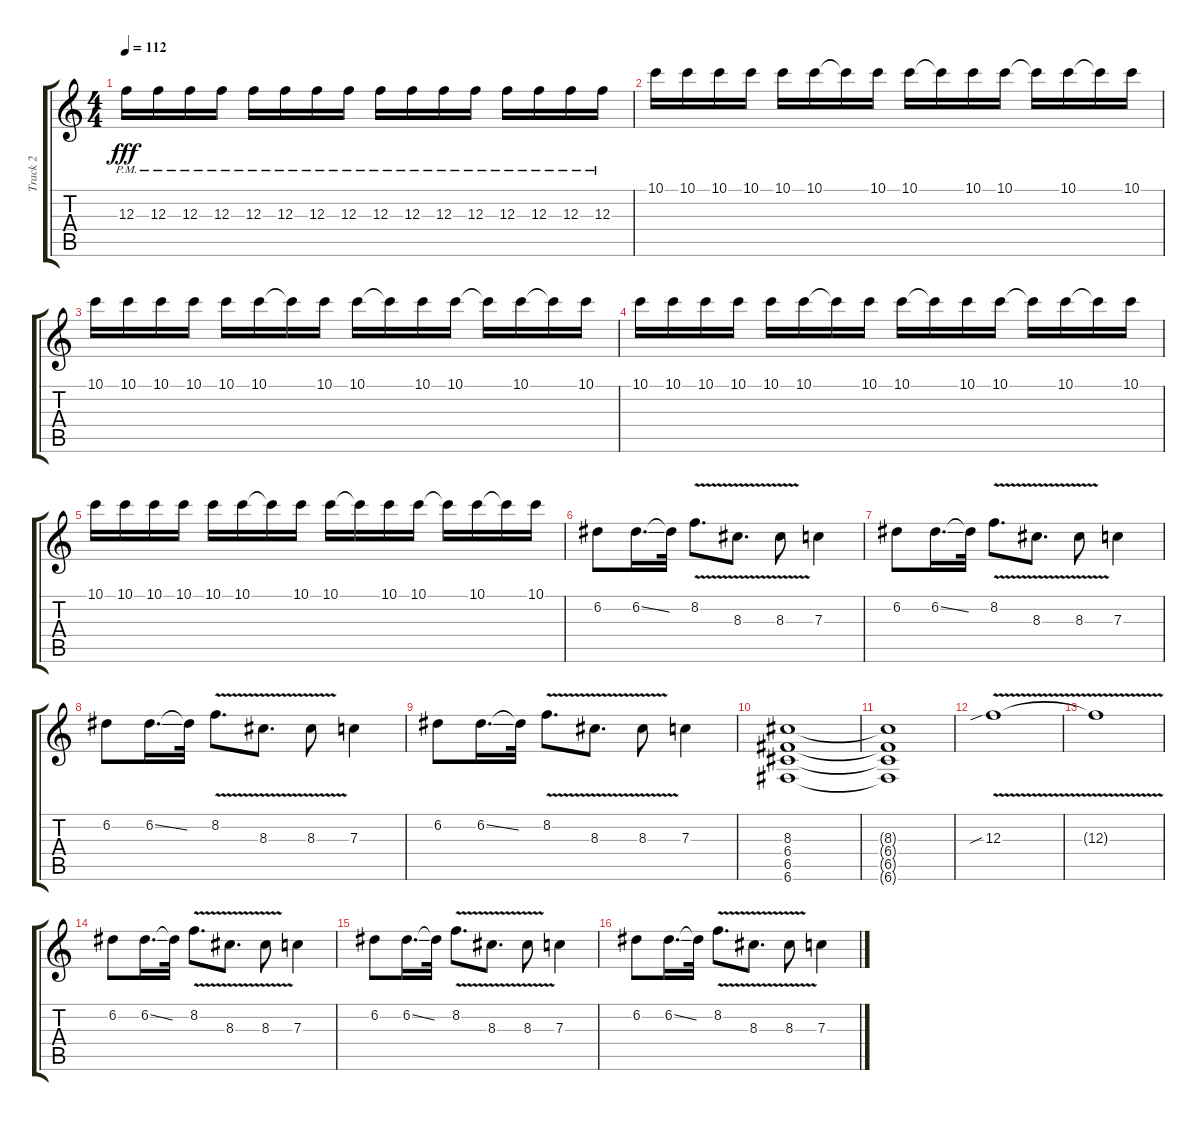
\track ("Track 2" "Track 2") {instrument electricguitarjazz}
\staff {score tabs}
\tuning (D4 A3 F3 C3 G2 C2) {hide}
\ts (4 4)
\tempo 112
\clef g2
\ks c
12.3{pm}.16{dy fff} 12.3{pm}.16 12.3{pm}.16 12.3{pm}.16 12.3{pm}.16 12.3{pm}.16 12.3{pm}.16 12.3{pm}.16 12.3{pm}.16 12.3{pm}.16 12.3{pm}.16 12.3{pm}.16 12.3{pm}.16 12.3{pm}.16 12.3{pm}.16 12.3{pm}.16 |
10.1.16{volume 13} 10.1.16 10.1.16 10.1.16 10.1.16 10.1.16 10.1{t}.16 10.1.16 10.1.16 10.1{t}.16 10.1.16 10.1.16 10.1{t}.16 10.1.16 10.1{t}.16 10.1.16 |
10.1.16 10.1.16 10.1.16 10.1.16 10.1.16 10.1.16 10.1{t}.16 10.1.16 10.1.16 10.1{t}.16 10.1.16 10.1.16 10.1{t}.16 10.1.16 10.1{t}.16 10.1.16 |
10.1.16 10.1.16 10.1.16 10.1.16 10.1.16 10.1.16 10.1{t}.16 10.1.16 10.1.16 10.1{t}.16 10.1.16 10.1.16 10.1{t}.16 10.1.16 10.1{t}.16 10.1.16 |
10.1.16 10.1.16 10.1.16 10.1.16 10.1.16 10.1.16 10.1{t}.16 10.1.16 10.1.16 10.1{t}.16 10.1.16 10.1.16 10.1{t}.16 10.1.16 10.1{t}.16 10.1.16 |
6.2.8{volume 14 instrument electricguitarclean} 6.2{ss}.16{d} 6.2{t}.32 8.2{v}.8{d} 8.3{v}.8{d} 8.3{v}.8 7.3.4 |
6.2.8 6.2{ss}.16{d} 6.2{t}.32 8.2{v}.8{d} 8.3{v}.8{d} 8.3{v}.8 7.3.4 |
6.2.8 6.2{ss}.16{d} 6.2{t}.32 8.2{v}.8{d} 8.3{v}.8{d} 8.3{v}.8 7.3.4 |
6.2.8 6.2{ss}.16{d} 6.2{t}.32 8.2{v}.8{d} 8.3{v}.8{d} 8.3{v}.8 7.3.4 |
(8.3 6.4 6.5 6.6).1 |
(8.3{t} 6.4{t} 6.5{t} 6.6{t}).1 |
12.3{v sib}.1 |
12.3{t}.1 |
6.2.8 6.2{ss}.16{d} 6.2{t}.32 8.2{v}.8{d} 8.3{v}.8{d} 8.3{v}.8 7.3.4 |
6.2.8 6.2{ss}.16{d} 6.2{t}.32 8.2{v}.8{d} 8.3{v}.8{d} 8.3{v}.8 7.3.4 |
6.2.8 6.2{ss}.16{d} 6.2{t}.32 8.2{v}.8{d} 8.3{v}.8{d} 8.3{v}.8 7.3.4
